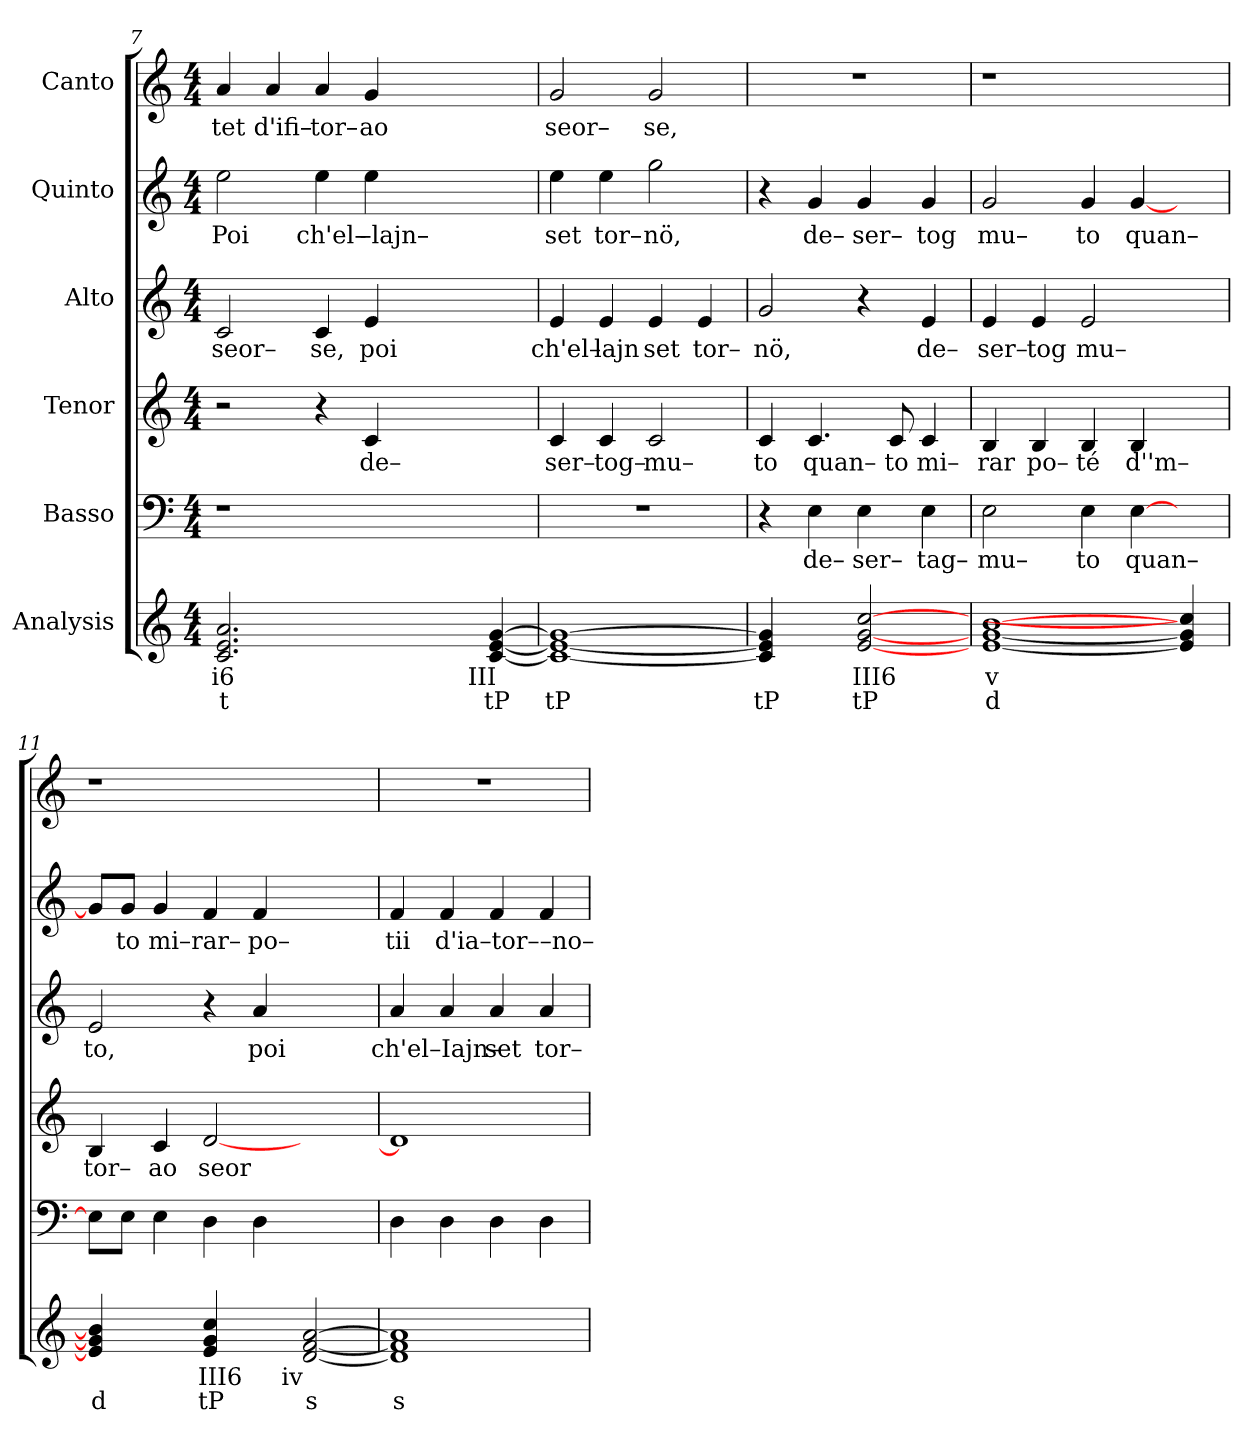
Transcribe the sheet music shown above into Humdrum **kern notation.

**kern	**text	**text	**kern	**text	**kern	**text	**kern	**text	**kern	**text	**kern	**text
*part6	*part6	*part6	*part5	*part5	*part4	*part4	*part3	*part3	*part2	*part2	*part1	*part1
*staff6	*staff6	*staff6	*staff5	*staff5	*staff4	*staff4	*staff3	*staff3	*staff2	*staff2	*staff1	*staff1
*I"Analysis	*	*	*I"Basso	*	*I"Tenor	*	*I"Alto	*	*I"Quinto	*	*I"Canto	*
*	*	*	*clefF4	*	*clefG2	*	*clefG2	*	*clefG2	*	*clefG2	*
*k[]	*	*	*k[]	*	*k[]	*	*k[]	*	*k[]	*	*k[]	*
*M4/4	*	*	*M4/4	*	*M4/4	*	*M4/4	*	*M4/4	*	*M4/4	*
=7	=7	=7	=7	=7	=7	=7	=7	=7	=7	=7	=7	=7
!	!	!	!	!	!	!	!	!LO:LY:b	!	!	!	!
!	!	!	!	!	!	!	!	!	!	!LO:LY:b	!	!
!	!	!	!	!	!	!	!	!	!	!	!	!LO:LY:b
2.c 2.e 2.a	i6	t	1r	.	2r	.	2c/	seor–	2ee\	Poi	4a/	tet
!	!	!	!	!	!	!	!	!	!	!	!	!LO:LY:b
.	.	.	.	.	.	.	.	.	.	.	4a/	d'ifi–
!	!	!	!	!	!	!	!	!LO:LY:b	!	!	!	!
!	!	!	!	!	!	!	!	!	!	!LO:LY:b	!	!
!	!	!	!	!	!	!	!	!	!	!	!	!LO:LY:b
.	.	.	.	.	4r	.	4c/	se,	4ee\	ch'el–	4a/	tor–
!	!	!	!	!	!	!LO:LY:b	!	!	!	!	!	!
!	!	!	!	!	!	!	!	!LO:LY:b	!	!	!	!
!	!	!	!	!	!	!	!	!	!	!LO:LY:b	!	!
!	!	!	!	!	!	!	!	!	!	!	!	!LO:LY:b
2.ryy	.	.	.	.	4c/	de–	4e/	poi	4ee\	–lajn–	4g/	ao
.	.	.	2.ryy	.	2.ryy	.	2.ryy	.	2.ryy	.	2.ryy	.
[4c [4e [4g	III	tP	.	.	.	.	.	.	.	.	.	.
=8	=8	=8	=8	=8	=8	=8	=8	=8	=8	=8	=8	=8
!	!	!	!	!	!	!LO:LY:b	!	!	!	!	!	!
!	!	!	!	!	!	!	!	!LO:LY:b	!	!	!	!
!	!	!	!	!	!	!	!	!	!	!LO:LY:b	!	!
!	!	!	!	!	!	!	!	!	!	!	!	!LO:LY:b
1c_ 1e_ 1g_	.	tP	1r	.	4c/	ser–	4e/	ch'el–	4ee\	set	2g/	seor–
!	!	!	!	!	!	!LO:LY:b	!	!	!	!	!	!
!	!	!	!	!	!	!	!	!LO:LY:b	!	!	!	!
!	!	!	!	!	!	!	!	!	!	!LO:LY:b	!	!
.	.	.	.	.	4c/	tog–	4e/	lajn	4ee\	tor–	.	.
!	!	!	!	!	!	!LO:LY:b	!	!	!	!	!	!
!	!	!	!	!	!	!	!	!LO:LY:b	!	!	!	!
!	!	!	!	!	!	!	!	!	!	!LO:LY:b	!	!
!	!	!	!	!	!	!	!	!	!	!	!	!LO:LY:b
.	.	.	.	.	2c/	mu–	4e/	set	2gg\	nö,	2g/	se,
!	!	!	!	!	!	!	!	!LO:LY:b	!	!	!	!
.	.	.	.	.	.	.	4e/	tor–	.	.	.	.
=9	=9	=9	=9	=9	=9	=9	=9	=9	=9	=9	=9	=9
!	!	!	!	!	!	!LO:LY:b	!	!	!	!	!	!
!	!	!	!	!	!	!	!	!LO:LY:b	!	!	!	!
4c] 4e] 4g]	.	tP	4r	.	4c/	to	2g/	nö,	4r	.	1r	.
!	!	!	!	!LO:LY:b	!	!	!	!	!	!	!	!
!	!	!	!	!	!	!LO:LY:b	!	!	!	!	!	!
!	!	!	!	!	!	!	!	!	!	!LO:LY:b	!	!
4ryy	.	.	4E\	de–	4.c/	quan–	.	.	4g/	de–	.	.
!	!	!	!	!LO:LY:b	!	!	!	!	!	!	!	!
!	!	!	!	!	!	!	!	!	!	!LO:LY:b	!	!
[2e [2g [2cc	III6	tP	4E\	ser–	.	.	4r	.	4g/	ser–	.	.
!	!	!	!	!	!	!LO:LY:b	!	!	!	!	!	!
.	.	.	.	.	8c/	to	.	.	.	.	.	.
!	!	!	!	!LO:LY:b	!	!	!	!	!	!	!	!
!	!	!	!	!	!	!LO:LY:b	!	!	!	!	!	!
!	!	!	!	!	!	!	!	!LO:LY:b	!	!	!	!
!	!	!	!	!	!	!	!	!	!	!LO:LY:b	!	!
.	.	.	4E\	tag–	4c/	mi–	4e/	de–	4g/	tog	.	.
=10	=10	=10	=10	=10	=10	=10	=10	=10	=10	=10	=10	=10
!	!	!	!	!LO:LY:b	!	!	!	!	!	!	!	!
!	!	!	!	!	!	!LO:LY:b	!	!	!	!	!	!
!	!	!	!	!	!	!	!	!LO:LY:b	!	!	!	!
!	!	!	!	!	!	!	!	!	!	!LO:LY:b	!	!
[1e [1g [1b	v	d	2E\	mu–	4B/	rar	4e/	ser–	2g/	mu–	1r	.
!	!	!	!	!	!	!LO:LY:b	!	!	!	!	!	!
!	!	!	!	!	!	!	!	!LO:LY:b	!	!	!	!
.	.	.	.	.	4B/	po–	4e/	tog	.	.	.	.
!	!	!	!	!LO:LY:b	!	!	!	!	!	!	!	!
!	!	!	!	!	!	!LO:LY:b	!	!	!	!	!	!
!	!	!	!	!	!	!	!	!LO:LY:b	!	!	!	!
!	!	!	!	!	!	!	!	!	!	!LO:LY:b	!	!
.	.	.	4E\	to	4B/	té	2e/	mu–	4g/	to	.	.
!	!	!	!	!LO:LY:b	!	!	!	!	!	!	!	!
!	!	!	!	!	!	!LO:LY:b	!	!	!	!	!	!
!	!	!	!	!	!	!	!	!	!	!LO:LY:b	!	!
.	.	.	[4E\	quan–	4B/	d''m–	.	.	[4g/	quan–	.	.
4e] 4g] 4cc]	.	.	4ryy	.	4ryy	.	4ryy	.	4ryy	.	4ryy	.
=11	=11	=11	=11	=11	=11	=11	=11	=11	=11	=11	=11	=11
!	!	!	!	!	!	!LO:LY:b	!	!	!	!	!	!
!	!	!	!	!	!	!	!	!LO:LY:b	!	!	!	!
4e] 4g] 4b]	.	d	8E\L]	.	4B/	tor–	2e/	to,	8g/L]	.	1r	.
!	!	!	!	!	!	!	!	!	!	!LO:LY:b	!	!
.	.	.	8E\J	.	.	.	.	.	8g/J	to	.	.
!	!	!	!	!	!	!LO:LY:b	!	!	!	!	!	!
!	!	!	!	!	!	!	!	!	!	!LO:LY:b	!	!
4ryy	.	.	4E\	.	4c/	ao	.	.	4g/	mi–rar–	.	.
!	!	!	!	!	!	!LO:LY:b	!	!	!	!	!	!
4e 4g 4cc	III6	tP	4D\	.	[2d/	seor	4r	.	4f/	.	.	.
!	!	!	!	!	!	!	!	!LO:LY:b	!	!	!	!
!	!	!	!	!	!	!	!	!	!	!LO:LY:b	!	!
4ryy	.	.	4D\	.	.	.	4a/	poi	4f/	po–	.	.
[2d [2f [2a	iv	s	2ryy	.	2ryy	.	2ryy	.	2ryy	.	2ryy	.
=12	=12	=12	=12	=12	=12	=12	=12	=12	=12	=12	=12	=12
!	!	!	!	!	!	!	!	!LO:LY:b	!	!	!	!
!	!	!	!	!	!	!	!	!	!	!LO:LY:b	!	!
1d] 1f] 1a]	.	s	4D\	.	1d]	.	4a/	ch'el–Iajn–	4f/	tii	1r	.
!	!	!	!	!	!	!	!	!	!	!LO:LY:b	!	!
.	.	.	4D\	.	.	.	4a/	.	4f/	d'ia–tor––no–	.	.
!	!	!	!	!	!	!	!	!LO:LY:b	!	!	!	!
.	.	.	4D\	.	.	.	4a/	set	4f/	.	.	.
!	!	!	!	!	!	!	!	!LO:LY:b	!	!	!	!
.	.	.	4D\	.	.	.	4a/	tor–	4f/	.	.	.
=	=	=	=	=	=	=	=	=	=	=	=	=
*-	*-	*-	*-	*-	*-	*-	*-	*-	*-	*-	*-	*-
